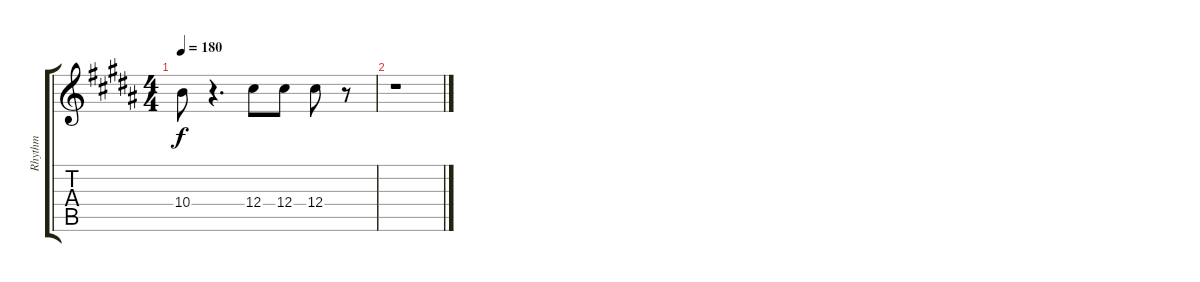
\track ("Rhythm" "Rhythm") {instrument overdrivenguitar}
\staff {score tabs}
\tuning (Eb4 Bb3 Gb3 Db3 Ab2 Db2) {hide}
\ts (4 4)
\tempo 180
\clef g2
\ks b
10.4.8{dy f} r.4{d} 12.4.8 12.4.8 12.4.8 r.8 |
r.1
